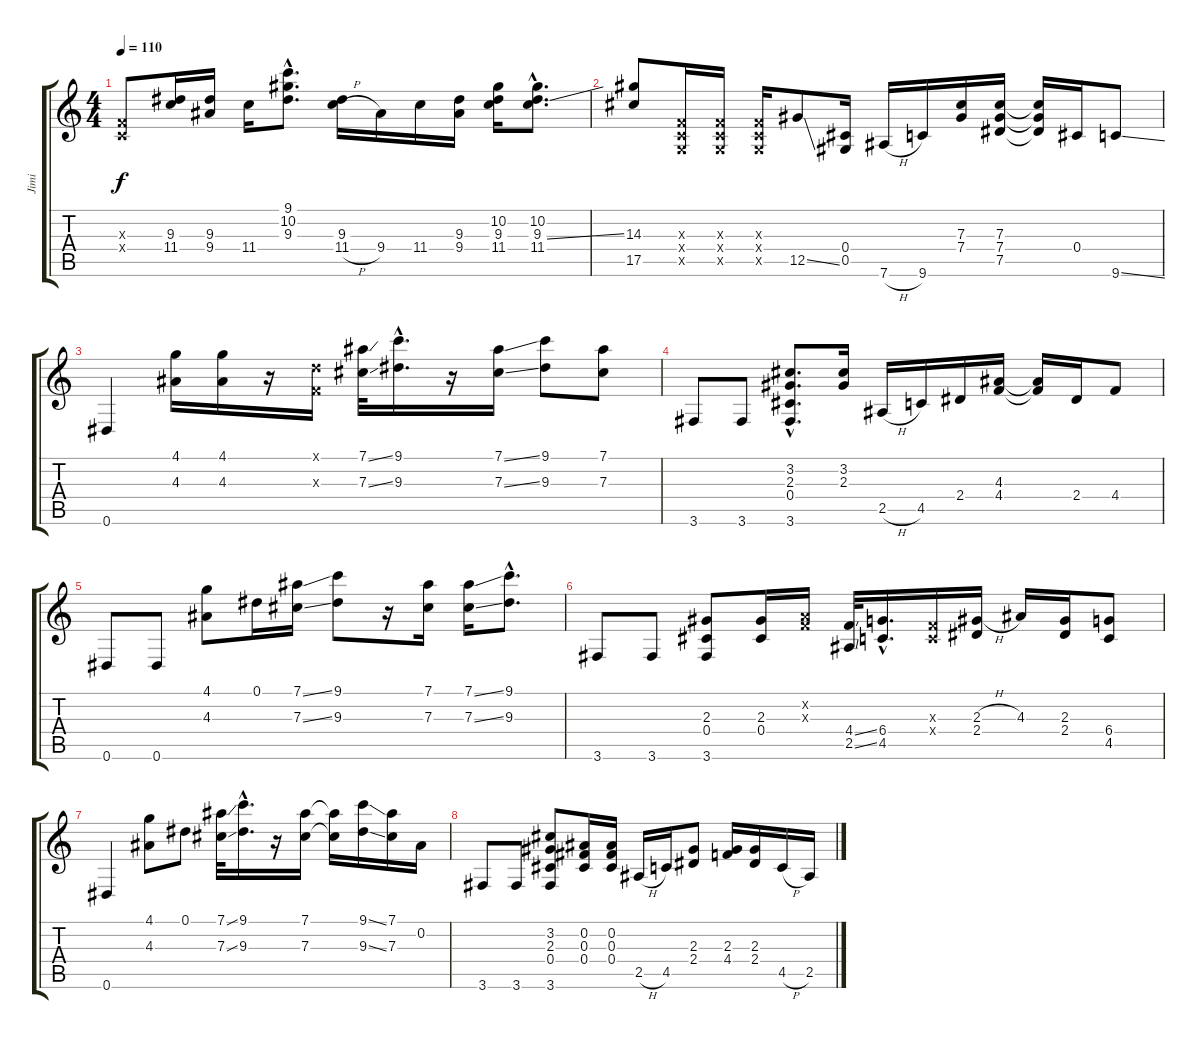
\track ("Jimi" "Jimi") {instrument electricguitarclean}
\staff {score tabs}
\tuning (Eb4 Bb3 Gb3 Db3 Ab2 Eb2) {hide}
\ts (4 4)
\tempo 110
\clef g2
\ks c
(-1.3{x} -1.4{x}).8{dy f} (9.3 11.4).16 (9.3 9.4).16 11.4.16 (9.1{hac} 10.2{hac} 9.3{hac}).8{d} (9.3 11.4{h}).16 9.4.16 11.4.16 (9.3 9.4).16 (10.2 9.3 11.4).16 (10.2{hac} 9.3{ss hac} 11.4{hac}).8{d} |
(14.3 17.5).8 (-1.3{x} -1.4{x} -1.5{x}).16 (-1.3{x} -1.4{x} -1.5{x}).16 (-1.3{x} -1.4{x} -1.5{x}).16 12.5{ss}.8 (0.4 0.5).16 7.6{h}.16 9.6.16 (7.3 7.4).16 (7.3 7.4 7.5).16 (7.3{t} 7.4{t} 7.5{t}).16 0.4.16 9.6{ss}.8 |
0.6.4 (4.1 4.3).16 (4.1 4.3).16 r.16 (-1.1{x} -1.3{x}).16 (7.1{ss} 7.3{ss}).32 (9.1{hac} 9.3{hac}).16{d} r.16 (7.1{ss} 7.3{ss}).16 (9.1 9.3).8 (7.1 7.3).8 |
3.6.8 3.6.8 (3.2{hac} 2.3{hac} 0.4{hac} 3.6{hac}).8{d} (3.2 2.3).16 2.5{h}.16 4.5.16 2.4.16 (4.3 4.4).16 (4.3{t} 4.4{t}).16 2.4.16 4.4.8 |
0.6.8 0.6.8 (4.1 4.3).8 0.1.16 (7.1{ss} 7.3{ss}).16 (9.1 9.3).8 r.16 (7.1 7.3).16 (7.1{ss} 7.3{ss}).16 (9.1{hac} 9.3{hac}).8{d} |
3.6.8 3.6.8 (2.3 0.4 3.6).8 (2.3 0.4).16 (-1.2{x} -1.3{x}).16 (4.4{ss} 2.5{ss}).32 (6.4{hac} 4.5{hac}).16{d} (-1.3{x} -1.4{x}).16 (2.3{h} 2.4).16 4.3.16 (2.3 2.4).16 (6.4 4.5).8 |
0.6.4 (4.1 4.3).8 0.1.8 (7.1{ss} 7.3{ss}).32 (9.1{hac} 9.3{hac}).16{d} r.16 (7.1 7.3).16 (7.1{t} 7.3{t}).16 (9.1{ss} 9.3{ss}).16 (7.1 7.3).16 0.2.16 |
3.6.8 3.6.8 (3.2 2.3 0.4 3.6).8 (0.2 0.3 0.4).16 (0.2 0.3 0.4).16 2.5{h}.16 4.5.16 (2.3 2.4).8 (2.3 4.4).16 (2.3 2.4).16 4.5{h}.16 2.5.16
